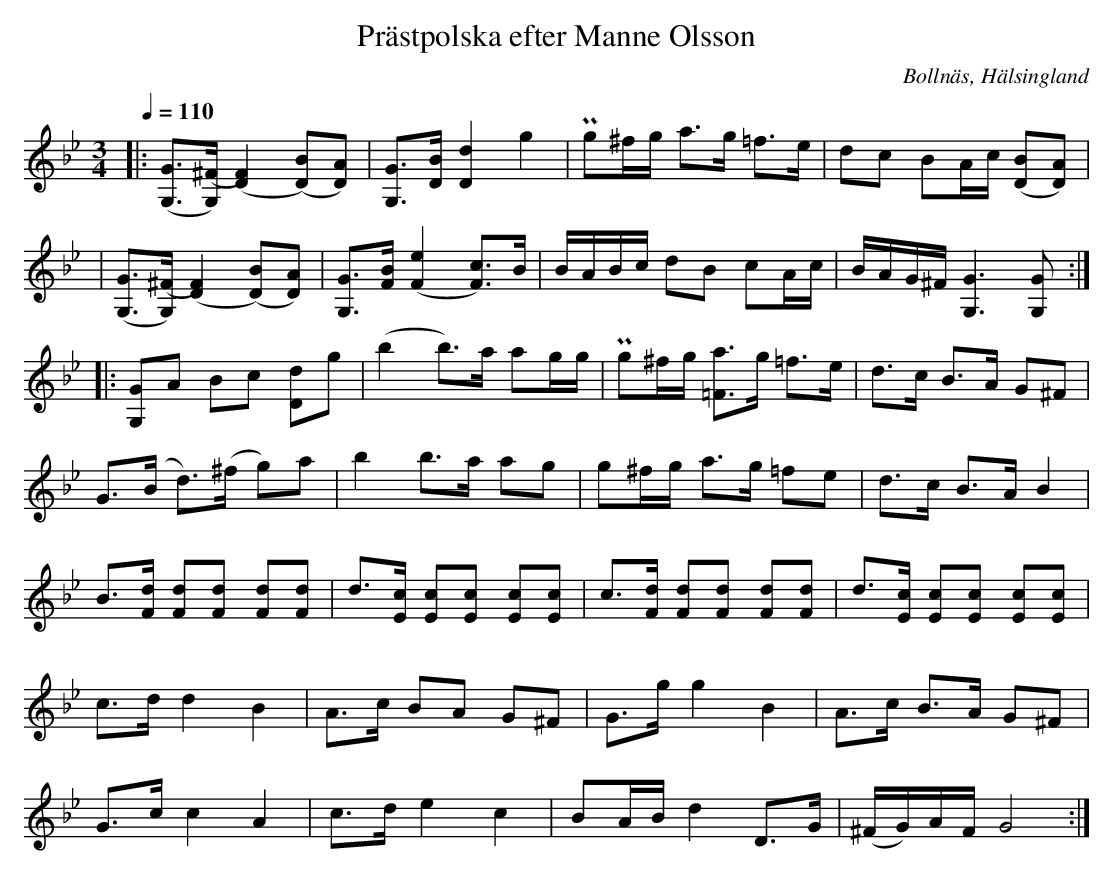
X:1
T:Prästpolska efter Manne Olsson
O:Bollnäs, Hälsingland
M:3/4
L:1/8
Q:1/4=110
K:Gm
|:[(G, G]>[G,) (^F] [F2) (D2] [(D) B][D) A]| [G, G]>[D B] [D2 d2] g2| Pg^f/g/ a>g =f>e | dc   BA/c/ [B (D][D) A]|
|[(G, G]>[G,) (^F] [F2) (D2] [(D) B][D) A]| [G, G]>[F B] [(F2 e2] [F) c]>B|B/A/B/c/  dB cA/c/  | B/A/G/^F/ [G,3 G3] [G, G] :|:
[G, G]A Bc [D d]g| (b2     b)>a ag/g/| Pg^f/g/  [=F a]>g =f>e | d>c         B>A G^F  |
G>(B   d>)(^f   g)a        | b2     b>a      ag         | g^f/g/ a>g =fe | d>c         B>A B2   |
B>[Fd] [Fd][Fd] [Fd][Fd] | d>[Ec] [Ec][Ec] [Ec][Ec] | \
c>[Fd] [Fd][Fd] [Fd][Fd] | d>[Ec] [Ec][Ec] [Ec][Ec] |
c>d    d2       B2           | A>c    BA       G^F       | G>g    g2 B2     | A>c         B>A G^F  |
G>c    c2       A2           | c>d    e2       c2        | BA/B/  d2 D>G   | (^F/G/)A/F/ G4      :|
